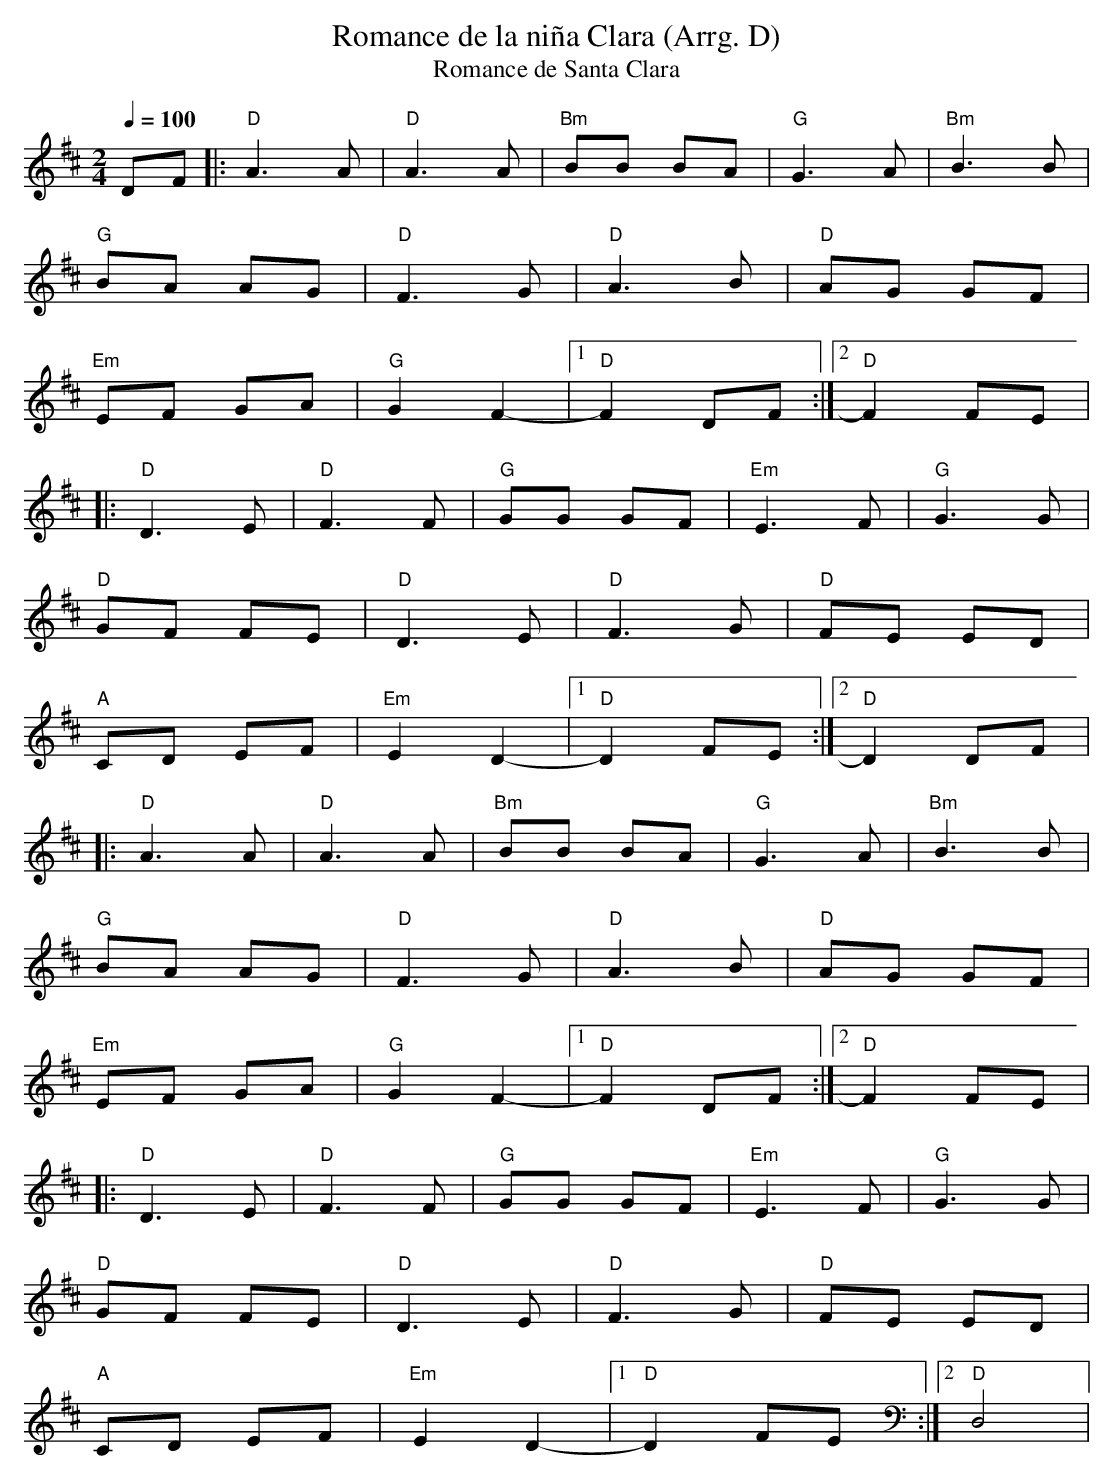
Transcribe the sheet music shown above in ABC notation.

X:1
T:Romance de la niña Clara (Arrg. D)
T:Romance de Santa Clara
M:2/4
L:1/8
Q:1/4=100
K:D
DF|:"D"A3A|"D"A3A|"Bm"BB BA|"G"G3A|"Bm"B3B|
"G"BA AG|"D"F3G|"D"A3B|"D"AG GF|
"Em"EF GA|"G"G2 F2 -|[1 "D"F2 DF:|[2 "D"F2 FE|
|:"D"D3E|"D"F3F|"G"GG GF|"Em"E3F|"G"G3G|
"D"GF FE|"D"D3E|"D"F3G|"D"FE ED|
"A"CD EF|"Em"E2 D2 -|[1 "D"D2 FE:|[2 "D"D2 DF|
|:"D"A3A|"D"A3A|"Bm"BB BA|"G"G3A|"Bm"B3B|
"G"BA AG|"D"F3G|"D"A3B|"D"AG GF|
"Em"EF GA|"G"G2 F2 -|[1 "D"F2 DF:|[2 "D"F2 FE|
|:"D"D3E|"D"F3F|"G"GG GF|"Em"E3F|"G"G3G|
"D"GF FE|"D"D3E|"D"F3G|"D"FE ED|
"A"CD EF|"Em"E2 D2 -|[1 "D"D2 FE:|[2 "D"D,4|
